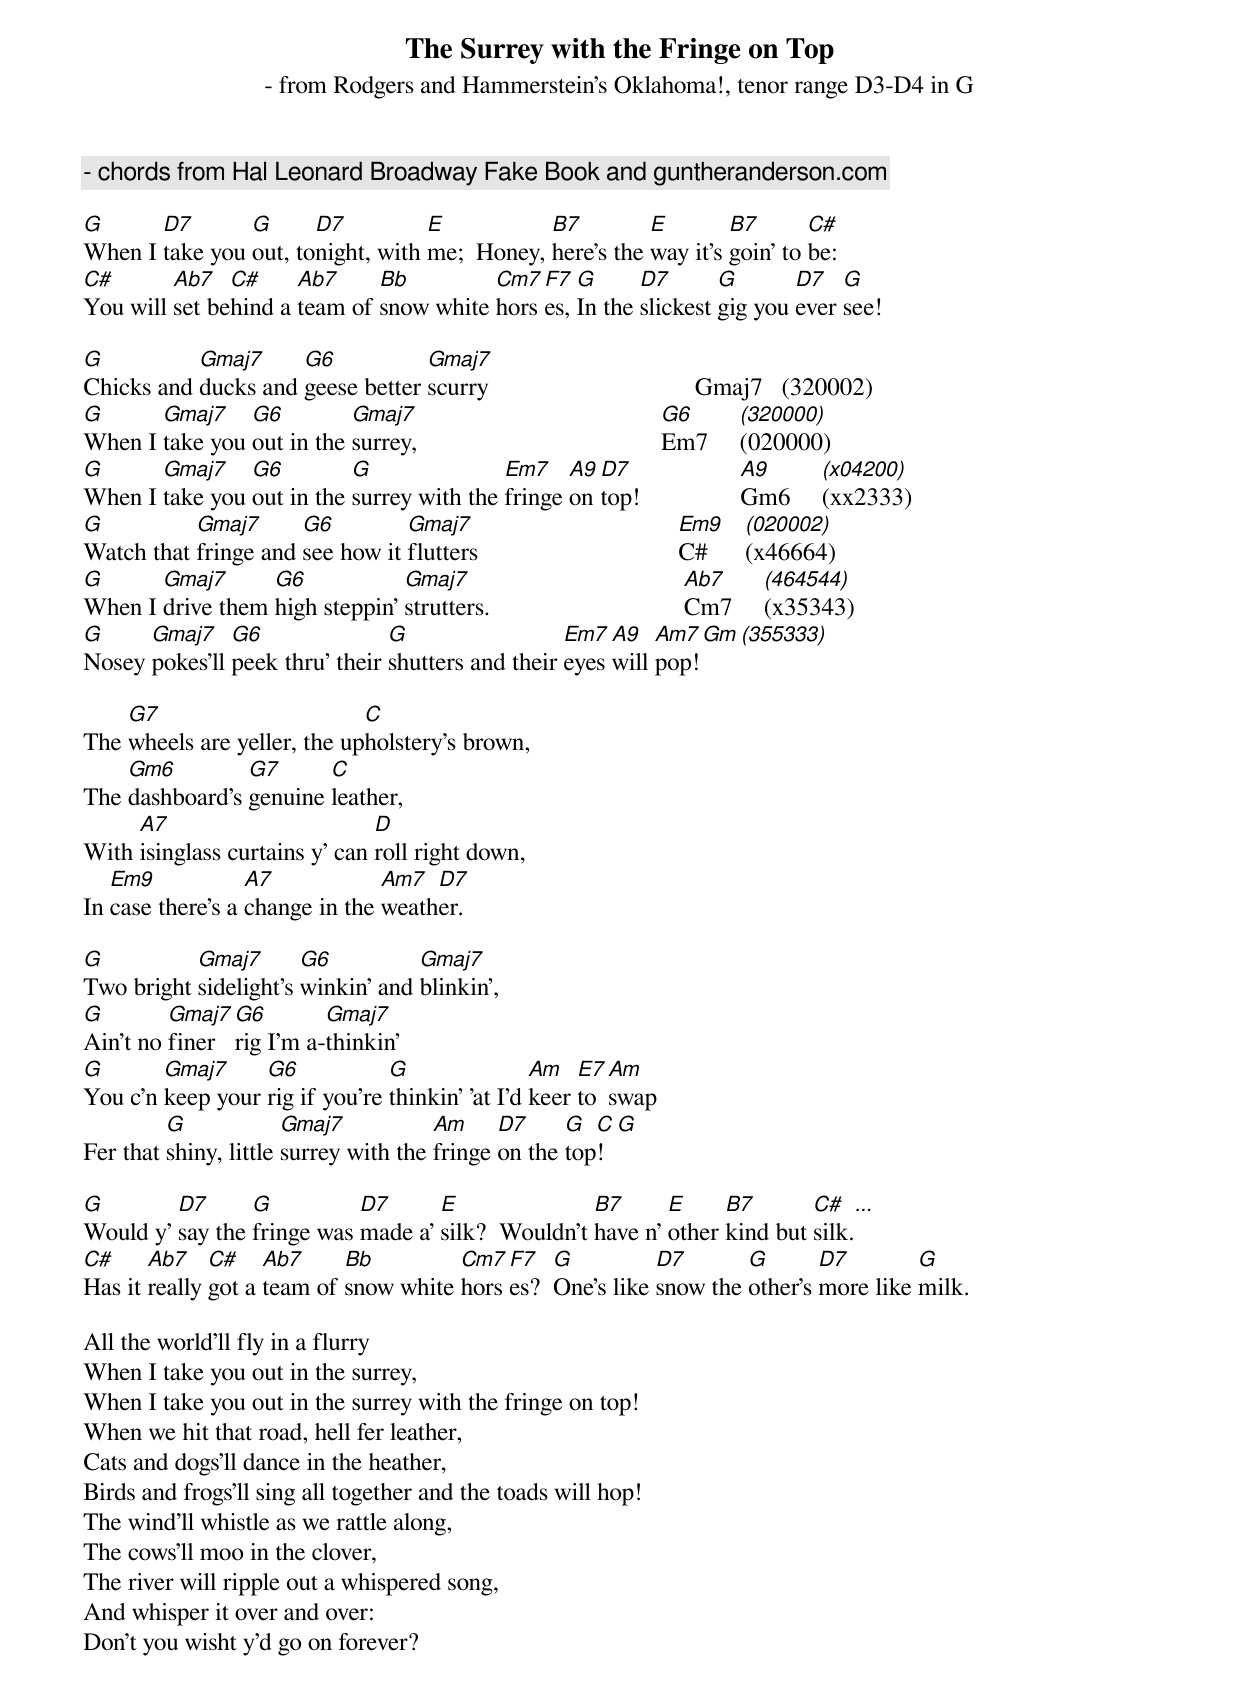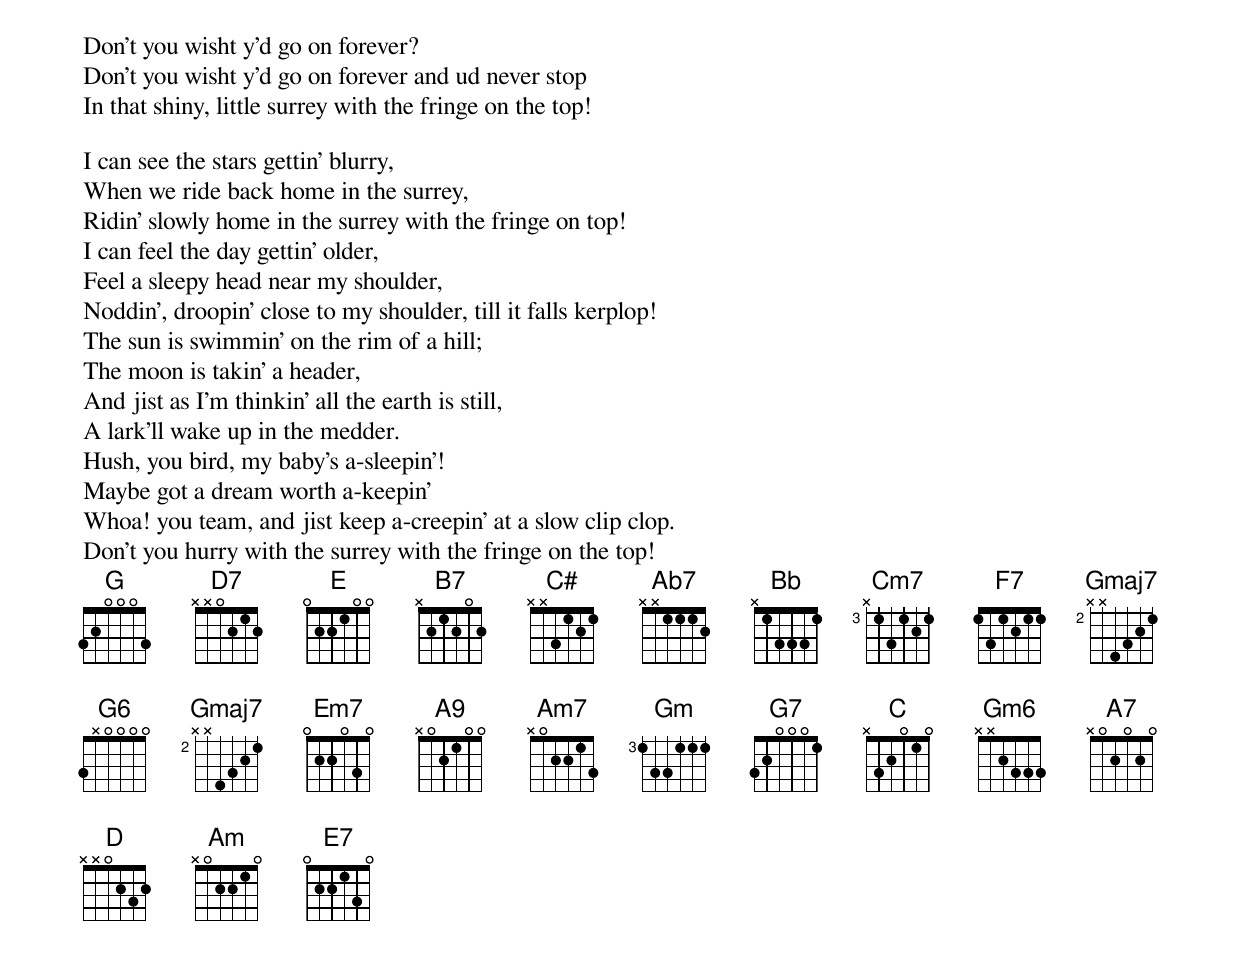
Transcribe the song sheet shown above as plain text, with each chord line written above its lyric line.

The Surrey with the Fringe on Top
 - from Rodgers and Hammerstein's Oklahoma!, tenor range D3-D4 in G
 - chords from Hal Leonard Broadway Fake Book and guntheranderson.com

G      D7       G      D7          E           B7         E        B7       C#
When I take you out, tonight, with me;  Honey, here's the way it's goin' to be:
C#       Ab7   C#     Ab7     Bb         Cm7 F7  G      D7       G       D7   G
You will set behind a team of snow white horses, In the slickest gig you ever see!

G          Gmaj7     G6           G(maj7)
Chicks and ducks and geese better scurry                                 Gmaj7   (320002)
G      Gmaj7    G6         Gmaj7                                         G6      (320000)
When I take you out in the surrey,                                       Em7     (020000)
G      Gmaj7    G6         G               Em7    A9 D7                  A9      (x04200)
When I take you out in the surrey with the fringe on top!                Gm6     (xx2333)
G          Gmaj7      G6         G(maj7)                                 Em9     (020002)
Watch that fringe and see how it flutters                                C#      (x46664)
G      Gmaj7      G6            Gmaj7                                    Ab7     (464544)
When I drive them high steppin' strutters.                               Cm7     (x35343)
G     Gmaj7    G6               G                  Em7  A9   Am7         Gm      (355333)
Nosey pokes'll peek thru' their shutters and their eyes will pop!

    G7                       C
The wheels are yeller, the upholstery's brown,
    Gm6         G7      C
The dashboard's genuine leather,
     A7                        D
With isinglass curtains y' can roll right down,
   Em9            A7            Am7  D7
In case there's a change in the weather.

G          Gmaj7       G6          G(maj7)
Two bright sidelight's winkin' and blinkin',
G        Gmaj7 G6        Gmaj7
Ain't no finer rig I'm a-thinkin'
G       Gmaj7     G6            G                Am   E7 Am
You c'n keep your rig if you're thinkin' 'at I'd keer to swap
         G             Gmaj7           Am     D7     G  C  G
Fer that shiny, little surrey with the fringe on the top!

G        D7      G          D7      E               B7      E     B7       C#    ...
Would y' say the fringe was made a' silk?  Wouldn't have n' other kind but silk.
C#     Ab7    C#    Ab7     Bb         Cm7 F7   G          D7       G       D7        G
Has it really got a team of snow white horses?  One's like snow the other's more like milk.

All the world'll fly in a flurry
When I take you out in the surrey,
When I take you out in the surrey with the fringe on top!
When we hit that road, hell fer leather,
Cats and dogs'll dance in the heather,
Birds and frogs'll sing all together and the toads will hop!
The wind'll whistle as we rattle along,
The cows'll moo in the clover,
The river will ripple out a whispered song,
And whisper it over and over:
Don't you wisht y'd go on forever?
Don't you wisht y'd go on forever?
Don't you wisht y'd go on forever and ud never stop
In that shiny, little surrey with the fringe on the top!

I can see the stars gettin' blurry,
When we ride back home in the surrey,
Ridin' slowly home in the surrey with the fringe on top!
I can feel the day gettin' older,
Feel a sleepy head near my shoulder,
Noddin', droopin' close to my shoulder, till it falls kerplop!
The sun is swimmin' on the rim of a hill;
The moon is takin' a header,
And jist as I'm thinkin' all the earth is still,
A lark'll wake up in the medder.
Hush, you bird, my baby's a-sleepin'!
Maybe got a dream worth a-keepin'
Whoa! you team, and jist keep a-creepin' at a slow clip clop.
Don't you hurry with the surrey with the fringe on the top!
